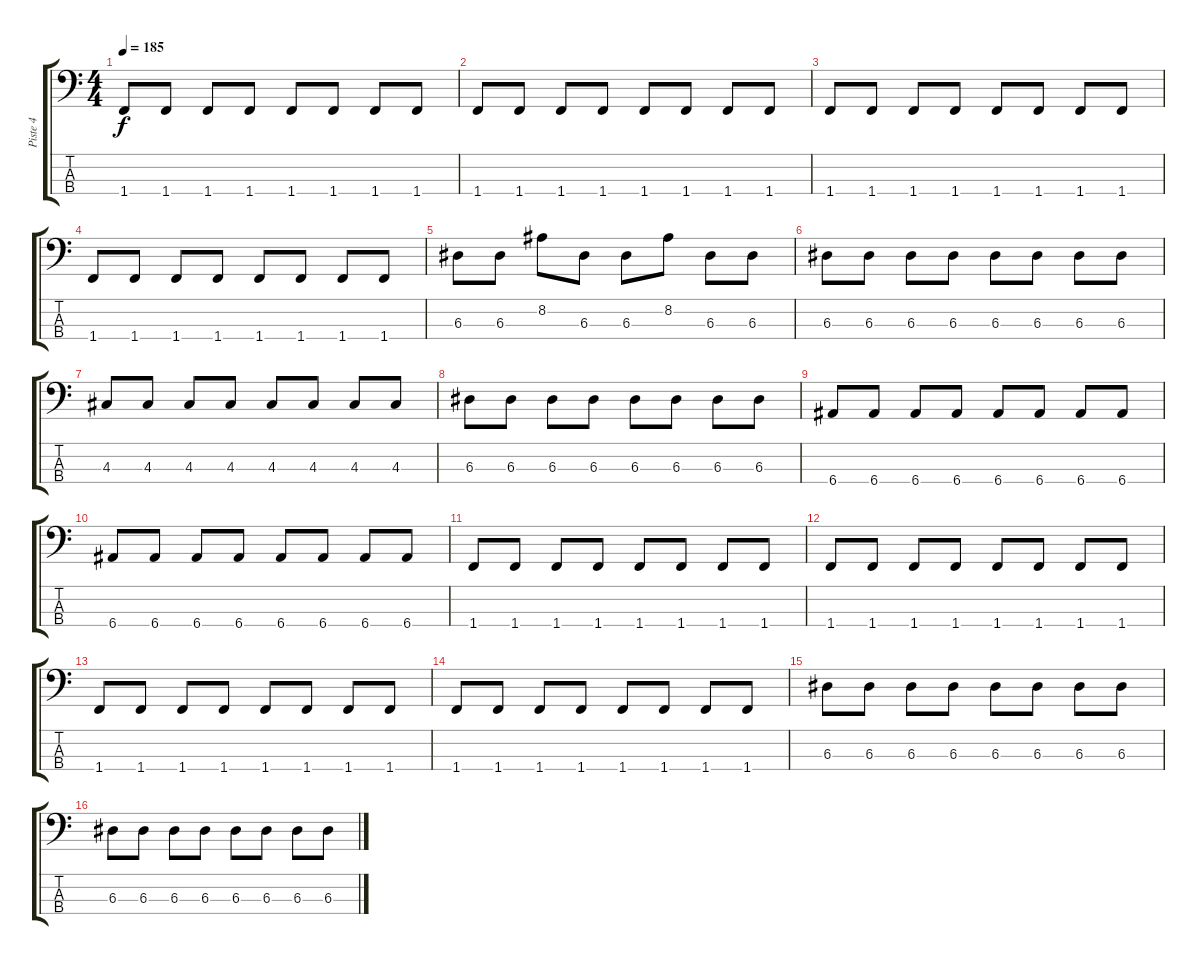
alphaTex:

\track ("Piste 4" "Piste 4") {instrument electricbasspick}
\staff {score tabs}
\tuning (G2 D2 A1 E1) {hide}
\ts (4 4)
\tempo 185
\clef f4
\ks c
1.4.8{dy f} 1.4.8 1.4.8 1.4.8 1.4.8 1.4.8 1.4.8 1.4.8 |
1.4.8 1.4.8 1.4.8 1.4.8 1.4.8 1.4.8 1.4.8 1.4.8 |
1.4.8 1.4.8 1.4.8 1.4.8 1.4.8 1.4.8 1.4.8 1.4.8 |
1.4.8 1.4.8 1.4.8 1.4.8 1.4.8 1.4.8 1.4.8 1.4.8 |
6.3.8 6.3.8 8.2.8 6.3.8 6.3.8 8.2.8 6.3.8 6.3.8 |
6.3.8 6.3.8 6.3.8 6.3.8 6.3.8 6.3.8 6.3.8 6.3.8 |
4.3.8 4.3.8 4.3.8 4.3.8 4.3.8 4.3.8 4.3.8 4.3.8 |
6.3.8 6.3.8 6.3.8 6.3.8 6.3.8 6.3.8 6.3.8 6.3.8 |
6.4.8 6.4.8 6.4.8 6.4.8 6.4.8 6.4.8 6.4.8 6.4.8 |
6.4.8 6.4.8 6.4.8 6.4.8 6.4.8 6.4.8 6.4.8 6.4.8 |
1.4.8 1.4.8 1.4.8 1.4.8 1.4.8 1.4.8 1.4.8 1.4.8 |
1.4.8 1.4.8 1.4.8 1.4.8 1.4.8 1.4.8 1.4.8 1.4.8 |
1.4.8 1.4.8 1.4.8 1.4.8 1.4.8 1.4.8 1.4.8 1.4.8 |
1.4.8 1.4.8 1.4.8 1.4.8 1.4.8 1.4.8 1.4.8 1.4.8 |
6.3.8 6.3.8 6.3.8 6.3.8 6.3.8 6.3.8 6.3.8 6.3.8 |
6.3.8 6.3.8 6.3.8 6.3.8 6.3.8 6.3.8 6.3.8 6.3.8
